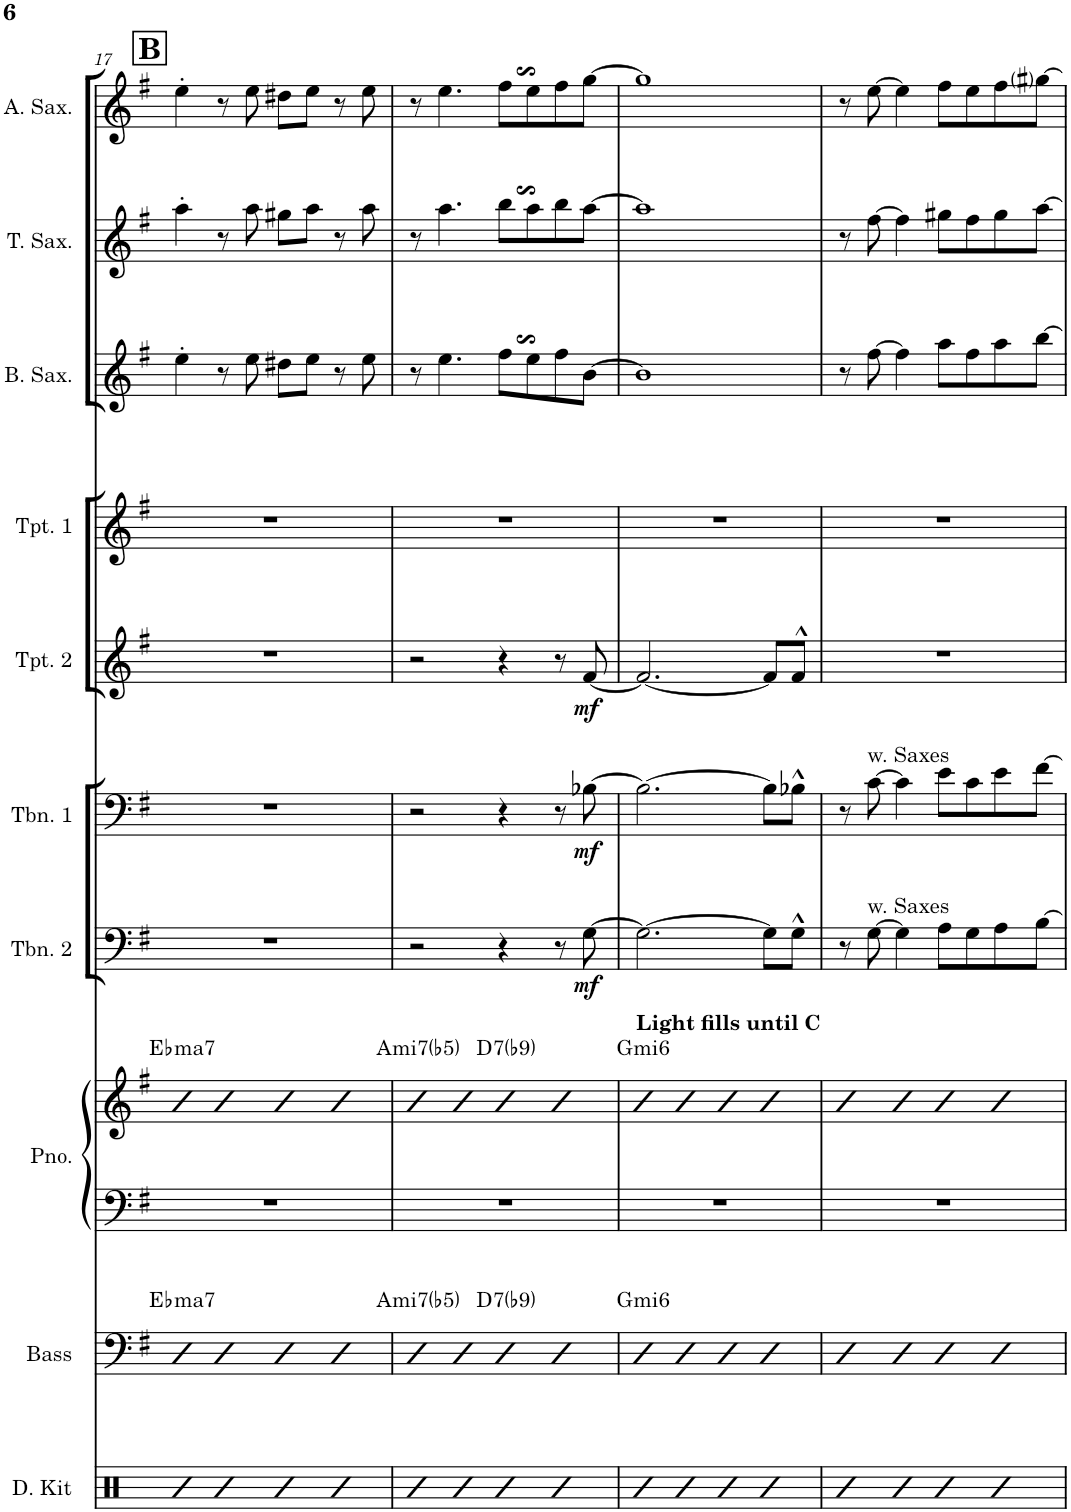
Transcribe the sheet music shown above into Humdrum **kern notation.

**kern	**kern	**harte	**kern	**kern	**harte	**kern	**dynam	**kern	**dynam	**kern	**dynam	**kern	**kern	**kern	**kern
*part10	*part9	*part9	*part8	*part8	*part8	*part7	*part7	*part6	*part6	*part5	*part5	*part4	*part3	*part2	*part1
*staff11	*staff10	*	*staff9	*staff8	*	*staff7	*staff7	*staff6	*staff6	*staff5	*staff5	*staff4	*staff3	*staff2	*staff1
*I"Drum Kit	*I"Acoustic Bass	*	*I"Piano	*	*	*I"Trombone 2	*	*I"Trombone 1	*	*I"Trumpet 2	*	*I"Trumpet 1	*I"Baritone Sax	*I"Tenor Sax	*I"Alto Sax
*I'D. Kit	*I'Bass	*	*I'Pno.	*	*	*I'Tbn. 2	*	*I'Tbn. 1	*	*I'Tpt. 2	*	*I'Tpt. 1	*I'B. Sax.	*I'T. Sax.	*I'A. Sax.
!!LO:PB:g=z
*clefX	*clefF4	*	*clefF4	*clefG2	*	*clefF4	*	*clefF4	*	*clefG2	*	*clefG2	*clefG2	*clefG2	*clefG2
*	*Trd7c12	*	*	*	*	*	*	*	*	*Trd1c2	*	*Trd1c2	*Trd12c21	*Trd8c14	*Trd5c9
*k[]	*k[f#]	*	*k[f#]	*k[f#]	*	*k[f#]	*	*k[f#]	*	*k[f#]	*	*k[f#]	*k[f#]	*k[f#]	*k[f#]
*M4/4	*M4/4	*	*M4/4	*M4/4	*	*M4/4	*	*M4/4	*	*M4/4	*	*M4/4	*M4/4	*M4/4	*M4/4
!!LO:REH:place=s1:a:B:cj:fs=14:t=B
=17	=17	=17	=17	=17	=17	=17	=17	=17	=17	=17	=17	=17	=17	=17	=17
!	!	!LO:H:kt=ma7	!	!	!LO:H:kt=ma7	!	!	!	!	!	!	!	!	!	!
4R	4bbn	Eb:maj7	1r	4bn	Eb:maj7	1r	.	1r	.	1r	.	1r	4ee'\	4aa'\	4ee'\
4R	4bb	.	.	4b	.	.	.	.	.	.	.	.	8r	8r	8r
.	.	.	.	.	.	.	.	.	.	.	.	.	8ee\	8aa\	8ee\
4R	4bb	.	.	4b	.	.	.	.	.	.	.	.	8dd#X\L	8gg#X\L	8dd#X\L
.	.	.	.	.	.	.	.	.	.	.	.	.	8ee\J	8aa\J	8ee\J
4R	4bb	.	.	4b	.	.	.	.	.	.	.	.	8r	8r	8r
.	.	.	.	.	.	.	.	.	.	.	.	.	8ee\	8aa\	8ee\
=18	=18	=18	=18	=18	=18	=18	=18	=18	=18	=18	=18	=18	=18	=18	=18
!	!	!LO:H:kt=mi7(b5)	!	!	!LO:H:kt=mi7(b5)	!	!	!	!	!	!	!	!	!	!
4R	4bb	A:hdim7	1r	4b	A:hdim7	2r	.	2r	.	2r	.	1r	8r	8r	8r
.	.	.	.	.	.	.	.	.	.	.	.	.	4.ee\	4.aa\	4.ee\
4R	4bb	.	.	4b	.	.	.	.	.	.	.	.	.	.	.
!	!	!LO:H:kt=7	!	!	!LO:H:kt=7	!	!	!	!	!	!	!	!	!	!
4R	4bb	D:7(b9)	.	4b	D:7(b9)	4r	.	4r	.	4r	.	.	8ff#s$sS\L	8bbs$sS\L	8ff#s$sS\L
.	.	.	.	.	.	.	.	.	.	.	.	.	8ee\	8aa\	8ee\
4R	4bb	.	.	4b	.	8r	.	8r	.	8r	.	.	8ff#\	8bb\	8ff#\
!	!	!	!	!	!	!	!LO:DY:b	!	!LO:DY:b	!	!LO:DY:b	!	!	!	!
.	.	.	.	.	.	[8G\	mf	[8B-X\	mf	[8f#/	mf	.	[8b\J	[8aa\J	[8gg\J
=19	=19	=19	=19	=19	=19	=19	=19	=19	=19	=19	=19	=19	=19	=19	=19
!	!	!LO:H:kt=mi6	!	!LO:TX:a:B:t=Light fills until C	!LO:H:kt=mi6	!	!	!	!	!	!	!	!	!	!
4R	4bbn	G:min6	1r	4bn	G:min6	2.G\_	.	2.B-\_	.	2.f#/_	.	1r	1b]	1aa]	1gg]
4R	4bb	.	.	4b	.	.	.	.	.	.	.	.	.	.	.
4R	4bb	.	.	4b	.	.	.	.	.	.	.	.	.	.	.
4R	4bb	.	.	4b	.	8G\L]	.	8B-\L]	.	8f#/L]	.	.	.	.	.
.	.	.	.	.	.	8G^^\J	.	8B-X^^\J	.	8f#^^/J	.	.	.	.	.
=20	=20	=20	=20	=20	=20	=20	=20	=20	=20	=20	=20	=20	=20	=20	=20
4R	4bb	.	1r	4b	.	8r	.	8r	.	1r	.	1r	8r	8r	8r
!	!	!	!	!	!	!	!	!LO:TX:a:t=w. Saxes	!	!	!	!	!	!	!
!	!	!	!	!	!	!LO:TX:a:t=w. Saxes	!	!	!	!	!	!	!	!	!
.	.	.	.	.	.	[8G\	.	[8c\	.	.	.	.	[8ff#\	[8ff#\	[8ee\
4R	4bb	.	.	4b	.	4G\]	.	4c\]	.	.	.	.	4ff#\]	4ff#\]	4ee\]
4R	4bb	.	.	4b	.	8A\L	.	8e\L	.	.	.	.	8aa\L	8gg#X\L	8ff#\L
.	.	.	.	.	.	8G\	.	8c\	.	.	.	.	8ff#\	8ff#\	8ee\
4R	4bb	.	.	4b	.	8A\	.	8e\	.	.	.	.	8aa\	8gg#\	8ff#\
.	.	.	.	.	.	[8B\J	.	[8f#\J	.	.	.	.	[8bb\J	[8aa\J	[8gg#i\J
=	=	=	=	=	=	=	=	=	=	=	=	=	=	=	=
*-	*-	*-	*-	*-	*-	*-	*-	*-	*-	*-	*-	*-	*-	*-	*-
